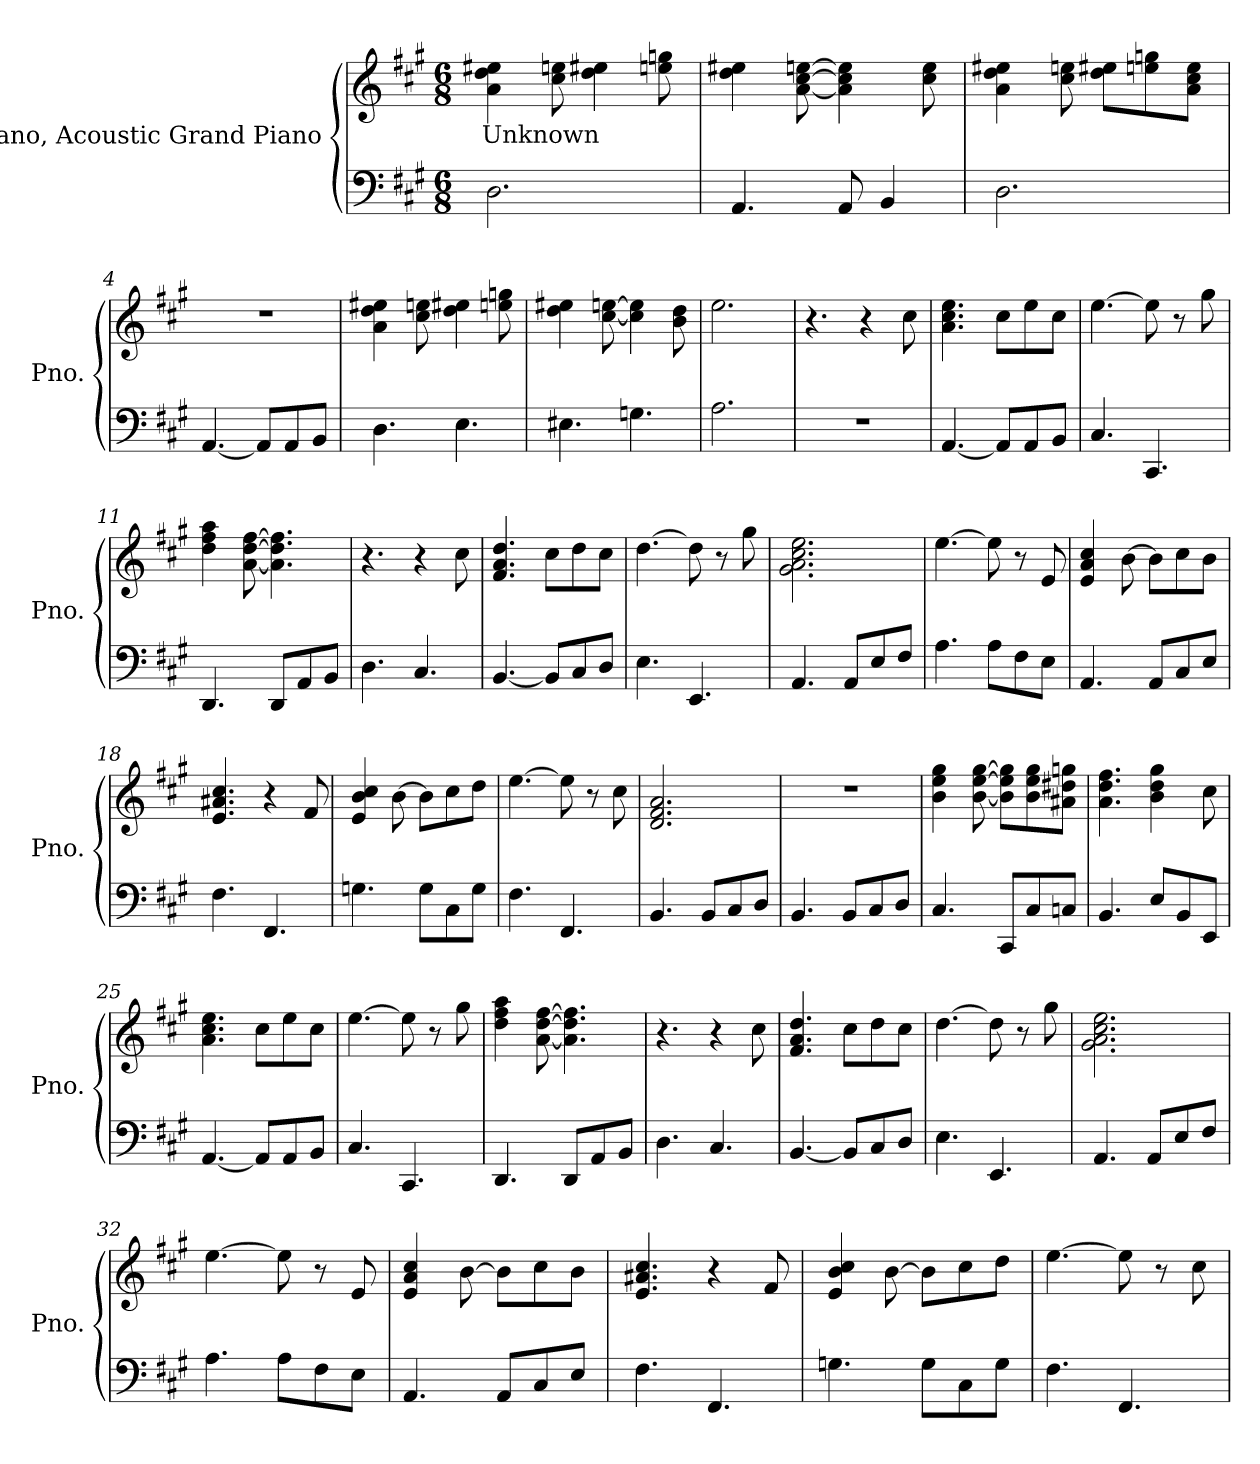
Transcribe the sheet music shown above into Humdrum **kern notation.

**kern	**kern	**text
*part2	*part1	*part1
*staff2	*staff1	*staff1
*I"Piano, Acoustic Grand Piano	*I"Piano, Acoustic Grand Piano	*
*I'Pno.	*I'Pno.	*
*clefF4	*clefG2	*
*k[f#c#g#]	*k[f#c#g#]	*
*M6/8	*M6/8	*
*MM110	*MM110	*
=1	=1	=1
!	!	!LO:LY:b
2.D\	4a\ 4dd\ 4ee#X\	Unknown
.	8cc#\ 8een\	.
.	4dd\ 4ee#X\	.
.	8een\ 8ggn\	.
=2	=2	=2
4.AA/	4dd\ 4ee#X\	.
.	[8a\ [8cc#\ [8een\	.
8AA/	4a\] 4cc#\] 4ee\]	.
4BB/	.	.
.	8cc#\ 8ee\	.
=3	=3	=3
2.D\	4a\ 4dd\ 4ee#X\	.
.	8cc#\ 8een\	.
.	8dd\ 8ee#X\L	.
.	8een\ 8ggn\	.
.	8a\ 8cc#\ 8ee\J	.
!!LO:LB:g=z
=4	=4	=4
[4.AA/	2.r	.
8AA/L]	.	.
8AA/	.	.
8BB/J	.	.
=5	=5	=5
4.D\	4a\ 4dd\ 4ee#X\	.
.	8cc#\ 8een\	.
4.E\	4dd\ 4ee#X\	.
.	8een\ 8ggn\	.
=6	=6	=6
4.E#X\	4dd\ 4ee#X\	.
.	[8cc#\ [8een\	.
4.Gn\	4cc#\] 4ee\]	.
.	8b\ 8dd\	.
=7	=7	=7
2.A\	2.ee\	.
=8	=8	=8
2.r	4.r	.
.	4r	.
.	8cc#\	.
=9	=9	=9
[4.AA/	4.a\ 4.cc#\ 4.ee\	.
8AA/L]	8cc#\L	.
8AA/	8ee\	.
8BB/J	8cc#\J	.
=10	=10	=10
4.C#/	[4.ee\	.
4.CC#/	8ee\]	.
.	8r	.
.	8gg#\	.
!!LO:LB:g=z
=11	=11	=11
4.DD/	4dd\ 4ff#\ 4aa\	.
.	[8a\ [8dd\ [8ff#\	.
8DD/L	4.a\] 4.dd\] 4.ff#\]	.
8AA/	.	.
8BB/J	.	.
=12	=12	=12
4.D\	4.r	.
4.C#/	4r	.
.	8cc#\	.
=13	=13	=13
[4.BB/	4.f#/ 4.a/ 4.dd/	.
8BB/L]	8cc#\L	.
8C#/	8dd\	.
8D/J	8cc#\J	.
=14	=14	=14
4.E\	[4.dd\	.
4.EE/	8dd\]	.
.	8r	.
.	8gg#\	.
=15	=15	=15
4.AA/	2.g#\ 2.a\ 2.cc#\ 2.ee\	.
8AA/L	.	.
8E/	.	.
8F#/J	.	.
=16	=16	=16
4.A\	[4.ee\	.
8A\L	8ee\]	.
8F#\	8r	.
8E\J	8e/	.
=17	=17	=17
4.AA/	4e/ 4a/ 4cc#/	.
.	[8b\	.
8AA/L	8b\L]	.
8C#/	8cc#\	.
8E/J	8b\J	.
!!LO:LB:g=z
=18	=18	=18
4.F#\	4.e/ 4.a#X/ 4.cc#/	.
4.FF#/	4r	.
.	8f#/	.
=19	=19	=19
4.Gn\	4e/ 4b/ 4cc#/	.
.	[8b\	.
8G\L	8b\L]	.
8C#\	8cc#\	.
8G\J	8dd\J	.
=20	=20	=20
4.F#\	[4.ee\	.
4.FF#/	8ee\]	.
.	8r	.
.	8cc#\	.
=21	=21	=21
4.BB/	2.d/ 2.f#/ 2.a/	.
8BB/L	.	.
8C#/	.	.
8D/J	.	.
=22	=22	=22
4.BB/	2.r	.
8BB/L	.	.
8C#/	.	.
8D/J	.	.
=23	=23	=23
4.C#/	4b\ 4ee\ 4gg#\	.
.	[8b\ [8ee\ [8gg#\	.
8CC#/L	8b\] 8ee\] 8gg#\]L	.
8C#/	8b\ 8ee\ 8gg#\	.
8Cn/J	8a#X\ 8dd#X\ 8ggn\J	.
=24	=24	=24
4.BB/	4.a\ 4.dd\ 4.ff#\	.
8E/L	4b\ 4dd\ 4gg#\	.
8BB/	.	.
8EE/J	8cc#\	.
!!LO:LB:g=z
=25	=25	=25
[4.AA/	4.a\ 4.cc#\ 4.ee\	.
8AA/L]	8cc#\L	.
8AA/	8ee\	.
8BB/J	8cc#\J	.
=26	=26	=26
4.C#/	[4.ee\	.
4.CC#/	8ee\]	.
.	8r	.
.	8gg#\	.
=27	=27	=27
4.DD/	4dd\ 4ff#\ 4aa\	.
.	[8a\ [8dd\ [8ff#\	.
8DD/L	4.a\] 4.dd\] 4.ff#\]	.
8AA/	.	.
8BB/J	.	.
=28	=28	=28
4.D\	4.r	.
4.C#/	4r	.
.	8cc#\	.
=29	=29	=29
[4.BB/	4.f#/ 4.a/ 4.dd/	.
8BB/L]	8cc#\L	.
8C#/	8dd\	.
8D/J	8cc#\J	.
=30	=30	=30
4.E\	[4.dd\	.
4.EE/	8dd\]	.
.	8r	.
.	8gg#\	.
=31	=31	=31
4.AA/	2.g#\ 2.a\ 2.cc#\ 2.ee\	.
8AA/L	.	.
8E/	.	.
8F#/J	.	.
!!LO:LB:g=z
=32	=32	=32
4.A\	[4.ee\	.
8A\L	8ee\]	.
8F#\	8r	.
8E\J	8e/	.
=33	=33	=33
4.AA/	4e/ 4a/ 4cc#/	.
.	[8b\	.
8AA/L	8b\L]	.
8C#/	8cc#\	.
8E/J	8b\J	.
=34	=34	=34
4.F#\	4.e/ 4.a#X/ 4.cc#/	.
4.FF#/	4r	.
.	8f#/	.
=35	=35	=35
4.Gn\	4e/ 4b/ 4cc#/	.
.	[8b\	.
8G\L	8b\L]	.
8C#\	8cc#\	.
8G\J	8dd\J	.
=36	=36	=36
4.F#\	[4.ee\	.
4.FF#/	8ee\]	.
.	8r	.
.	8cc#\	.
=	=	=
*-	*-	*-
